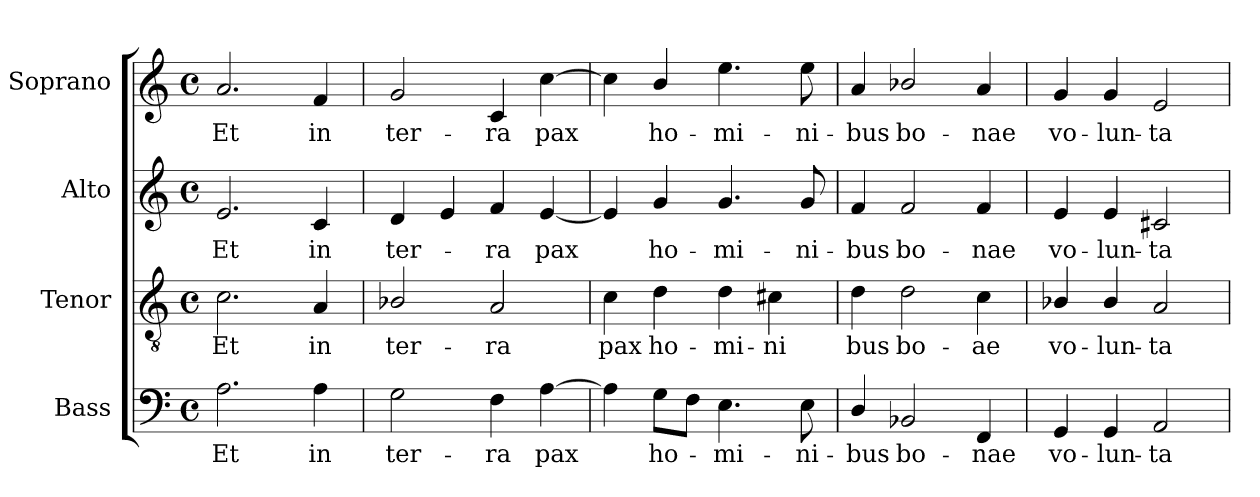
**kern	**text	**kern	**text	**kern	**text	**kern	**text
*part4	*part4	*part3	*part3	*part2	*part2	*part1	*part1
*staff4	*staff4	*staff3	*staff3	*staff2	*staff2	*staff1	*staff1
*I"Bass	*	*I"Tenor	*	*I"Alto	*	*I"Soprano	*
*I'B.	*	*I'T.	*	*I'A.	*	*I'S.	*
!!LO:PB:g=z
*clefF4	*	*clefGv2	*	*clefG2	*	*clefG2	*
*	*	*ITrd7c12	*	*	*	*	*
*k[]	*	*k[]	*	*k[]	*	*k[]	*
*C:	*	*C:	*	*C:	*	*C:	*
*M4/4	*	*M4/4	*	*M4/4	*	*M4/4	*
*met(c)	*	*met(c)	*	*met(c)	*	*met(c)	*
=1	=1	=1	=1	=1	=1	=1	=1
!	!LO:LY:b:color=#000000	!	!	!	!	!	!
!	!	!	!LO:LY:b:color=#000000	!	!	!	!
!	!	!	!	!	!LO:LY:b:color=#000000	!	!
!	!	!	!	!	!	!	!LO:LY:b:color=#000000
2.Ai\	Et	2.Ci\	Et	2.ei/	Et	2.ai/	Et
!	!LO:LY:b:color=#000000	!	!	!	!	!	!
!	!	!	!LO:LY:b:color=#000000	!	!	!	!
!	!	!	!	!	!LO:LY:b:color=#000000	!	!
!	!	!	!	!	!	!	!LO:LY:b:color=#000000
4Ai\	in	4AAi/	in	4ci/	in	4fi/	in
=2	=2	=2	=2	=2	=2	=2	=2
!	!LO:LY:b:color=#000000	!	!	!	!	!	!
!	!	!	!LO:LY:b:color=#000000	!	!	!	!
!	!	!	!	!	!LO:LY:b:color=#000000	!	!
!	!	!	!	!	!	!	!LO:LY:b:color=#000000
2Gi\	ter-	2BB-Xi/	ter-	4di/	ter-	2gi/	ter-
.	.	.	.	4ei/	.	.	.
!	!LO:LY:b:color=#000000	!	!	!	!	!	!
!	!	!	!LO:LY:b:color=#000000	!	!	!	!
!	!	!	!	!	!LO:LY:b:color=#000000	!	!
!	!	!	!	!	!	!	!LO:LY:b:color=#000000
4Fi\	-ra	2AAi/	-ra	4fi/	-ra	4ci/	-ra
!	!LO:LY:b:color=#000000	!	!	!	!	!	!
!	!	!	!	!	!LO:LY:b:color=#000000	!	!
!	!	!	!	!	!	!	!LO:LY:b:color=#000000
[4Ai\	pax	.	.	[4ei/	pax	[4cci\	pax
=3	=3	=3	=3	=3	=3	=3	=3
!	!	!	!LO:LY:b:color=#000000	!	!	!	!
4Ai\]	.	4Ci\	pax	4ei/]	.	4cci\]	.
!	!LO:LY:b:color=#000000	!	!	!	!	!	!
!	!	!	!LO:LY:b:color=#000000	!	!	!	!
!	!	!	!	!	!LO:LY:b:color=#000000	!	!
!	!	!	!	!	!	!	!LO:LY:b:color=#000000
8Gi\L	ho-	4Di\	ho-	4gi/	ho-	4bi/	ho-
8Fi\J	.	.	.	.	.	.	.
!	!LO:LY:b:color=#000000	!	!	!	!	!	!
!	!	!	!LO:LY:b:color=#000000	!	!	!	!
!	!	!	!	!	!LO:LY:b:color=#000000	!	!
!	!	!	!	!	!	!	!LO:LY:b:color=#000000
4.Ei\	-mi-	4Di\	-mi-	4.gi/	-mi-	4.eei\	-mi-
!	!	!	!LO:LY:b:color=#000000	!	!	!	!
.	.	4C#Xi\	-ni	.	.	.	.
!	!LO:LY:b:color=#000000	!	!	!	!	!	!
!	!	!	!	!	!LO:LY:b:color=#000000	!	!
!	!	!	!	!	!	!	!LO:LY:b:color=#000000
8Ei\	-ni-	.	.	8gi/	-ni-	8eei\	-ni-
=4	=4	=4	=4	=4	=4	=4	=4
!	!LO:LY:b:color=#000000	!	!	!	!	!	!
!	!	!	!LO:LY:b:color=#000000	!	!	!	!
!	!	!	!	!	!LO:LY:b:color=#000000	!	!
!	!	!	!	!	!	!	!LO:LY:b:color=#000000
4Di/	-bus	4Di\	bus	4fi/	-bus	4ai/	-bus
!	!LO:LY:b:color=#000000	!	!	!	!	!	!
!	!	!	!LO:LY:b:color=#000000	!	!	!	!
!	!	!	!	!	!LO:LY:b:color=#000000	!	!
!	!	!	!	!	!	!	!LO:LY:b:color=#000000
2BB-Xi/	bo-	2Di\	bo-	2fi/	bo-	2b-Xi/	bo-
!	!LO:LY:b:color=#000000	!	!	!	!	!	!
!	!	!	!LO:LY:b:color=#000000	!	!	!	!
!	!	!	!	!	!LO:LY:b:color=#000000	!	!
!	!	!	!	!	!	!	!LO:LY:b:color=#000000
4FFi/	-nae	4Ci\	-ae	4fi/	-nae	4ai/	-nae
=5	=5	=5	=5	=5	=5	=5	=5
!	!LO:LY:b:color=#000000	!	!	!	!	!	!
!	!	!	!LO:LY:b:color=#000000	!	!	!	!
!	!	!	!	!	!LO:LY:b:color=#000000	!	!
!	!	!	!	!	!	!	!LO:LY:b:color=#000000
4GGi/	vo-	4BB-Xi/	vo-	4ei/	vo-	4gi/	vo-
!	!LO:LY:b:color=#000000	!	!	!	!	!	!
!	!	!	!LO:LY:b:color=#000000	!	!	!	!
!	!	!	!	!	!LO:LY:b:color=#000000	!	!
!	!	!	!	!	!	!	!LO:LY:b:color=#000000
4GGi/	-lun-	4BB-i/	-lun-	4ei/	-lun-	4gi/	-lun-
!	!LO:LY:b:color=#000000	!	!	!	!	!	!
!	!	!	!LO:LY:b:color=#000000	!	!	!	!
!	!	!	!	!	!LO:LY:b:color=#000000	!	!
!	!	!	!	!	!	!	!LO:LY:b:color=#000000
2AAi/	-ta-	2AAi/	-ta-	2c#Xi/	-ta-	2ei/	-ta-
=	=	=	=	=	=	=	=
*-	*-	*-	*-	*-	*-	*-	*-
